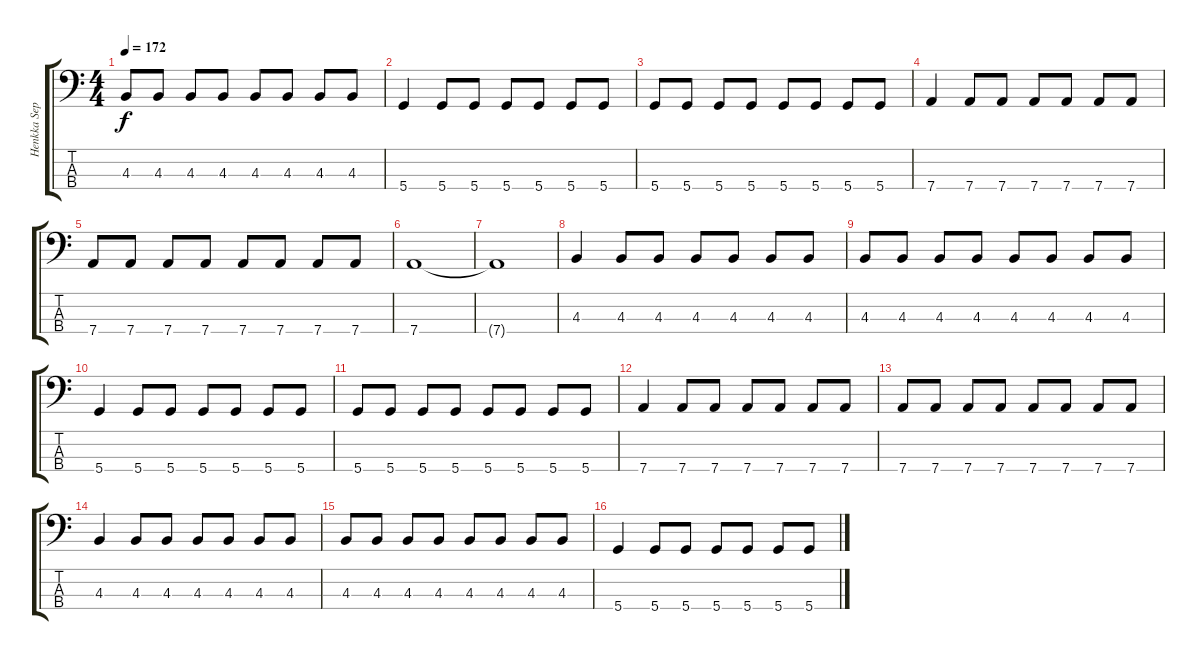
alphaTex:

\track ("Henkka Seppälä" "Henkka Sep") {instrument electricbasspick}
\staff {score tabs}
\tuning (F2 C2 G1 D1) {hide}
\ts (4 4)
\tempo 172
\clef f4
\ks c
4.3.8{dy f} 4.3.8 4.3.8 4.3.8 4.3.8 4.3.8 4.3.8 4.3.8 |
5.4.4 5.4.8 5.4.8 5.4.8 5.4.8 5.4.8 5.4.8 |
5.4.8 5.4.8 5.4.8 5.4.8 5.4.8 5.4.8 5.4.8 5.4.8 |
7.4.4 7.4.8 7.4.8 7.4.8 7.4.8 7.4.8 7.4.8 |
7.4.8 7.4.8 7.4.8 7.4.8 7.4.8 7.4.8 7.4.8 7.4.8 |
7.4.1 |
7.4{t}.1 |
4.3.4 4.3.8 4.3.8 4.3.8 4.3.8 4.3.8 4.3.8 |
4.3.8 4.3.8 4.3.8 4.3.8 4.3.8 4.3.8 4.3.8 4.3.8 |
5.4.4 5.4.8 5.4.8 5.4.8 5.4.8 5.4.8 5.4.8 |
5.4.8 5.4.8 5.4.8 5.4.8 5.4.8 5.4.8 5.4.8 5.4.8 |
7.4.4 7.4.8 7.4.8 7.4.8 7.4.8 7.4.8 7.4.8 |
7.4.8 7.4.8 7.4.8 7.4.8 7.4.8 7.4.8 7.4.8 7.4.8 |
4.3.4 4.3.8 4.3.8 4.3.8 4.3.8 4.3.8 4.3.8 |
4.3.8 4.3.8 4.3.8 4.3.8 4.3.8 4.3.8 4.3.8 4.3.8 |
5.4.4 5.4.8 5.4.8 5.4.8 5.4.8 5.4.8 5.4.8
